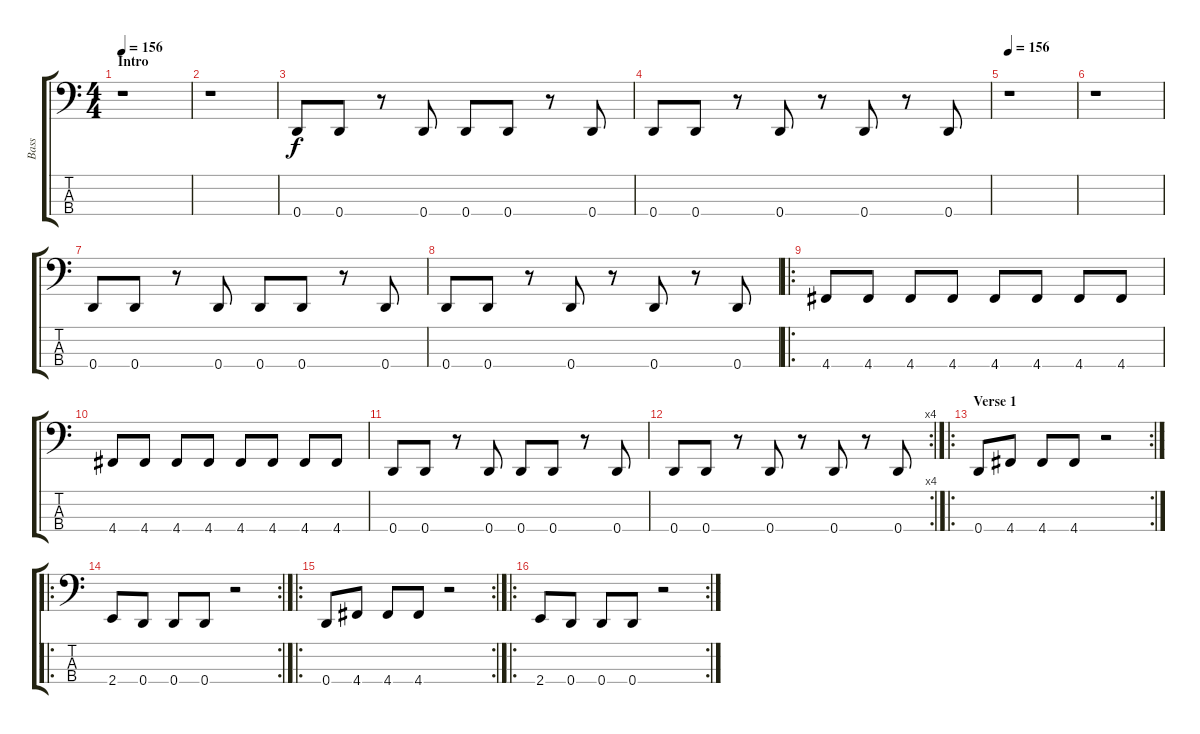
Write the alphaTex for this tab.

\track ("Bass" "Bass") {instrument electricbasspick}
\staff {score tabs}
\tuning (G2 D2 A1 D1) {hide}
\ts (4 4)
\section ("" "Intro")
\tempo 156
\clef f4
\ks c
r.1{dy f instrument electricbasspick} |
r.1 |
0.4.8 0.4.8 r.8 0.4.8 0.4.8 0.4.8 r.8 0.4.8 |
0.4.8 0.4.8 r.8 0.4.8 r.8 0.4.8 r.8 0.4.8 |
\tempo 156
r.1 |
r.1 |
0.4.8 0.4.8 r.8 0.4.8 0.4.8 0.4.8 r.8 0.4.8 |
0.4.8 0.4.8 r.8 0.4.8 r.8 0.4.8 r.8 0.4.8 |
\ro
4.4.8 4.4.8 4.4.8 4.4.8 4.4.8 4.4.8 4.4.8 4.4.8 |
4.4.8 4.4.8 4.4.8 4.4.8 4.4.8 4.4.8 4.4.8 4.4.8 |
0.4.8 0.4.8 r.8 0.4.8 0.4.8 0.4.8 r.8 0.4.8 |
\rc 4
0.4.8 0.4.8 r.8 0.4.8 r.8 0.4.8 r.8 0.4.8 |
\ro
\rc 2
\section ("" "Verse 1")
0.4.8 4.4.8 4.4.8 4.4.8 r.2 |
\ro
\rc 2
2.4.8 0.4.8 0.4.8 0.4.8 r.2 |
\ro
\rc 2
0.4.8 4.4.8 4.4.8 4.4.8 r.2 |
\ro
\rc 2
2.4.8 0.4.8 0.4.8 0.4.8 r.2
